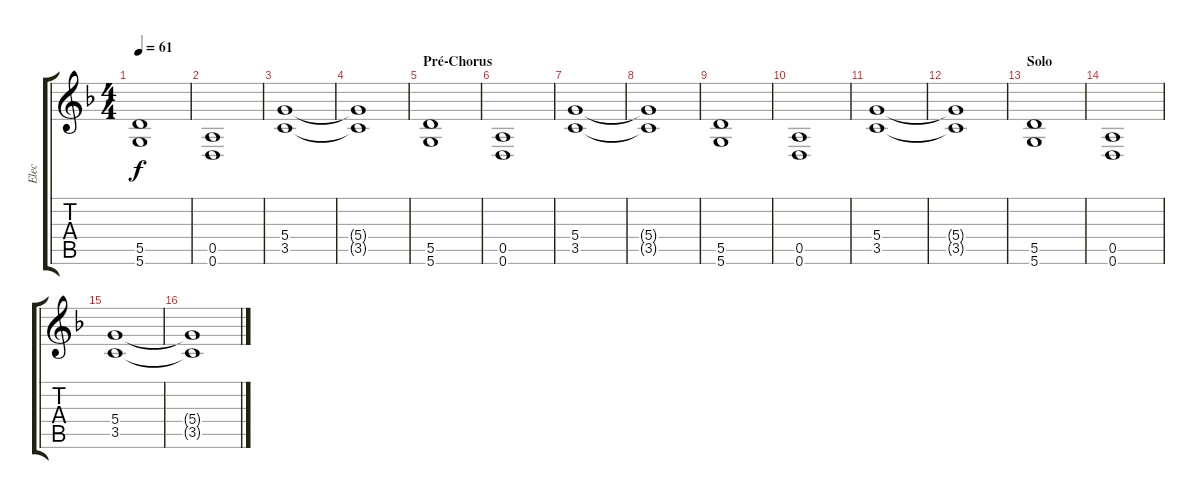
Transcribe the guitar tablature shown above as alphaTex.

\track ("Elec" "Elec") {instrument overdrivenguitar}
\staff {score tabs}
\tuning (E4 B3 G3 D3 A2 D2) {hide}
\ts (4 4)
\tempo 61
\clef g2
\ks f
(5.5 5.6).1{dy f} |
(0.5 0.6).1 |
(5.4 3.5).1 |
(5.4{t} 3.5{t}).1 |
\section ("" "Pré-Chorus")
(5.5 5.6).1 |
(0.5 0.6).1 |
(5.4 3.5).1 |
(5.4{t} 3.5{t}).1 |
(5.5 5.6).1 |
(0.5 0.6).1 |
(5.4 3.5).1 |
(5.4{t} 3.5{t}).1 |
\section ("" "Solo")
(5.5 5.6).1 |
(0.5 0.6).1 |
(5.4 3.5).1 |
(5.4{t} 3.5{t}).1
